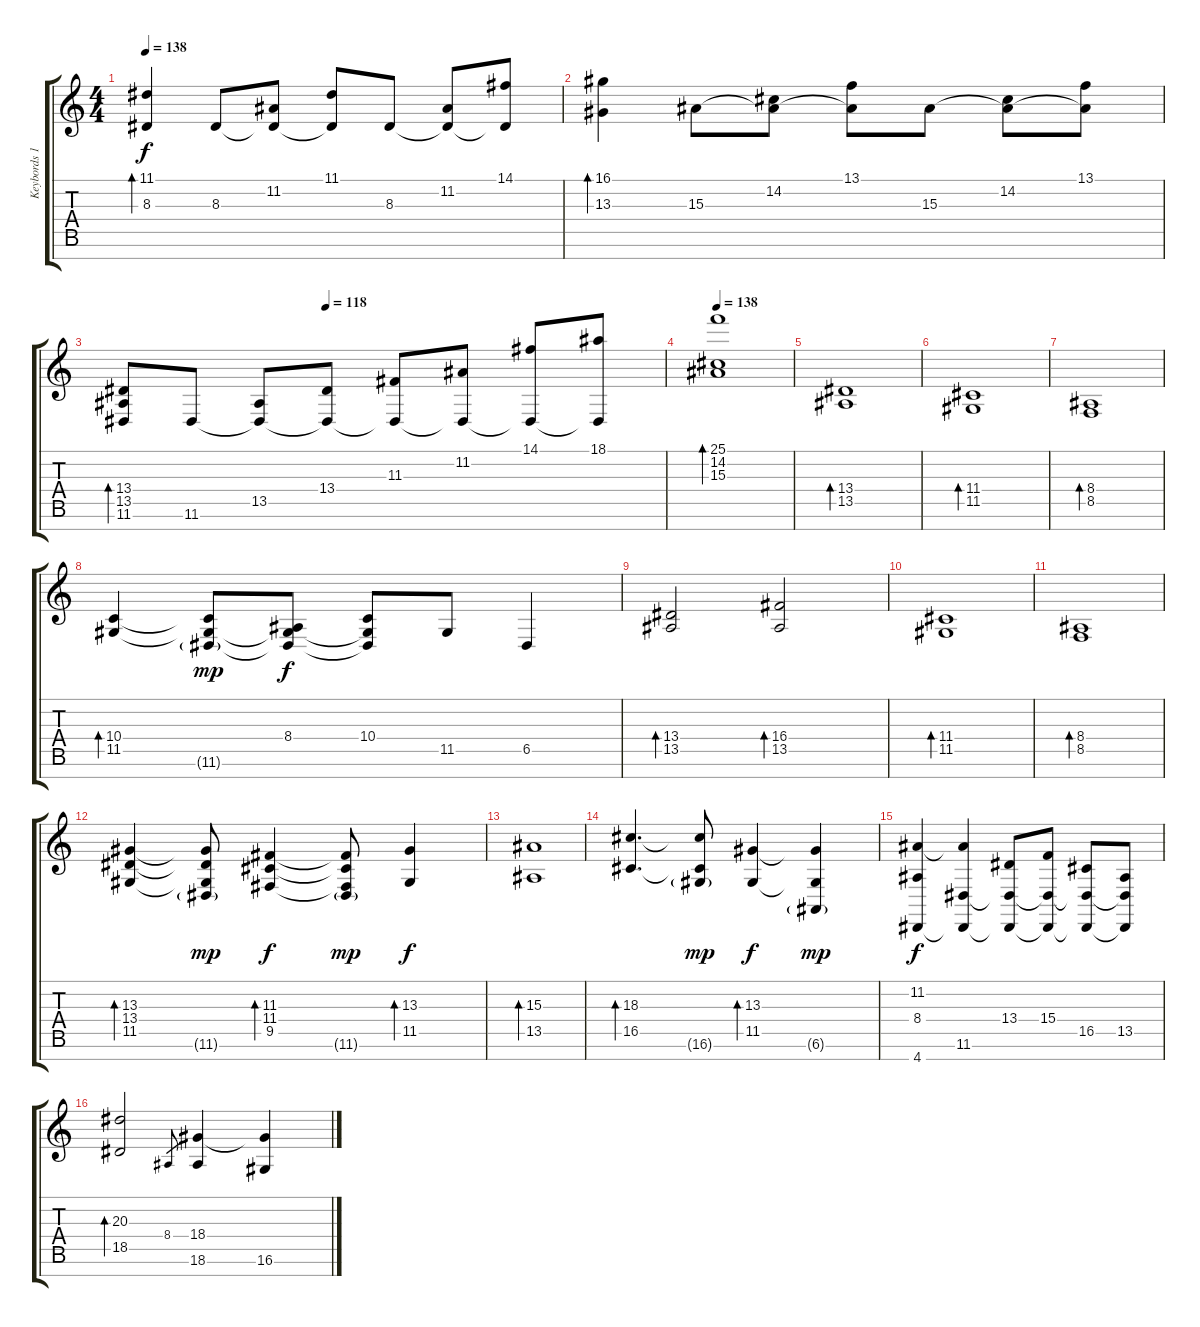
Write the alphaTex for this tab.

\track ("Keybords 1" "Keybords 1") {instrument brightacousticpiano}
\staff {score tabs}
\tuning (E4 B3 G3 D3 A2 E2 B1) {hide}
\ts (4 4)
\tempo 138
\clef g2
\ks c
(11.1 8.3).4{bd 120 dy f} 8.3.8 (11.2 8.3{t}).8 (11.1 8.3{t}).8 8.3.8 (11.2 8.3{t}).8 (14.1 8.3{t}).8 |
(16.1 13.3).4{bd 120} 15.3.8 (14.2 15.3{t}).8 (13.1 15.3{t}).8 15.3.8 (14.2 15.3{t}).8 (13.1 15.3{t}).8 |
\tempo (118 0.375)
(13.4 13.5 11.6).8{bd 120} 11.6.8 (13.5 11.6{t}).8 (13.4 11.6{t}).8 (11.3 11.6{t}).8 (11.2 11.6{t}).8 (14.1 11.6{t}).8 (18.1 11.6{t}).8 |
\tempo 138
(25.1 14.2 15.3).1{bd 120} |
(13.4 13.5).1{bd 120} |
(11.4 11.5).1{bd 120} |
(8.4 8.5).1{bd 120} |
(10.4 11.5).4{bd 120} (10.4{t} 11.5{t} 11.6{g}).8{dy mp} (8.4 11.5{t} 11.6{t}).8{dy f} (10.4 11.5{t} 11.6{t}).8 11.5.8 6.5.4 |
(13.4 13.5).2{bd 120} (16.4 13.5).2{bd 120} |
(11.4 11.5).1{bd 120} |
(8.4 8.5).1{bd 120} |
(13.3 13.4 11.5).4{bd 120} (13.3{t} 13.4{t} 11.5{t} 11.6{g}).8{dy mp} (11.3 11.4 9.5).4{bd 120 dy f} (11.3{t} 11.4{t} 9.5{t} 11.6{g}).8{dy mp} (13.3 11.5).4{bd 120 dy f} |
(15.3 13.5).1{bd 120} |
(18.3 16.5).4{d bd 120} (18.3{t} 16.5{t} 16.6{g}).8{dy mp} (13.3 11.5).4{bd 120 dy f} (13.3{t} 11.5{t} 6.6{g}).4{dy mp} |
(11.2 8.4 4.7).4{dy f} (11.2{t} 11.6 4.7{t}).4 (13.4 11.6{t} 4.7{t}).8 (15.4 11.6{t} 4.7{t}).8 (16.5 11.6{t} 4.7{t}).8 (13.5 11.6{t} 4.7{t}).8 |
(20.3 18.5).2{bd 120} 8.4.8{gr} (18.4 18.6).4 (18.4{t} 16.6).4
